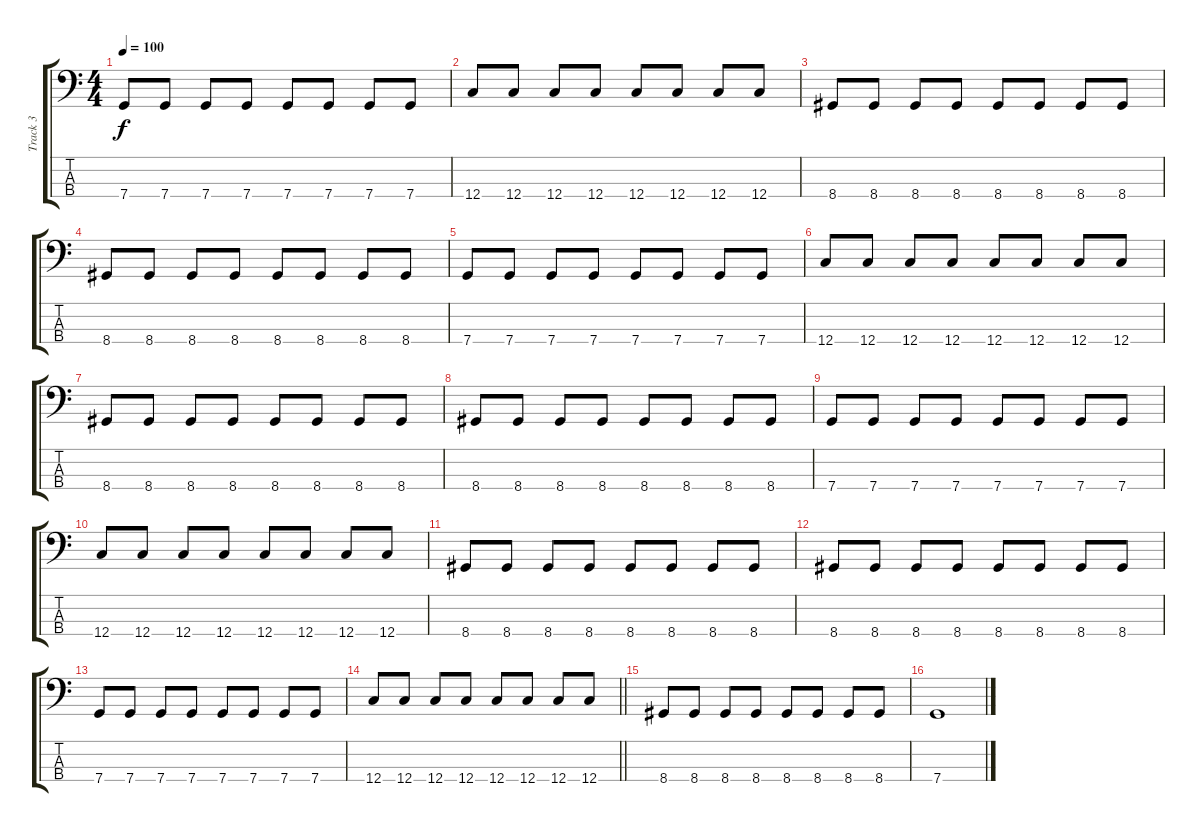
\track ("Track 3" "Track 3") {instrument electricbassfinger}
\staff {score tabs}
\tuning (F2 C2 G1 C1) {hide}
\ts (4 4)
\tempo 100
\clef f4
\ks c
7.4.8{dy f} 7.4.8 7.4.8 7.4.8 7.4.8 7.4.8 7.4.8 7.4.8 |
12.4.8 12.4.8 12.4.8 12.4.8 12.4.8 12.4.8 12.4.8 12.4.8 |
8.4.8 8.4.8 8.4.8 8.4.8 8.4.8 8.4.8 8.4.8 8.4.8 |
8.4.8 8.4.8 8.4.8 8.4.8 8.4.8 8.4.8 8.4.8 8.4.8 |
7.4.8 7.4.8 7.4.8 7.4.8 7.4.8 7.4.8 7.4.8 7.4.8 |
12.4.8 12.4.8 12.4.8 12.4.8 12.4.8 12.4.8 12.4.8 12.4.8 |
8.4.8 8.4.8 8.4.8 8.4.8 8.4.8 8.4.8 8.4.8 8.4.8 |
8.4.8 8.4.8 8.4.8 8.4.8 8.4.8 8.4.8 8.4.8 8.4.8 |
7.4.8 7.4.8 7.4.8 7.4.8 7.4.8 7.4.8 7.4.8 7.4.8 |
12.4.8 12.4.8 12.4.8 12.4.8 12.4.8 12.4.8 12.4.8 12.4.8 |
8.4.8 8.4.8 8.4.8 8.4.8 8.4.8 8.4.8 8.4.8 8.4.8 |
8.4.8 8.4.8 8.4.8 8.4.8 8.4.8 8.4.8 8.4.8 8.4.8 |
7.4.8 7.4.8 7.4.8 7.4.8 7.4.8 7.4.8 7.4.8 7.4.8 |
\barLineRight lightlight
12.4.8 12.4.8 12.4.8 12.4.8 12.4.8 12.4.8 12.4.8 12.4.8 |
8.4.8 8.4.8 8.4.8 8.4.8 8.4.8 8.4.8 8.4.8 8.4.8 |
7.4.1
